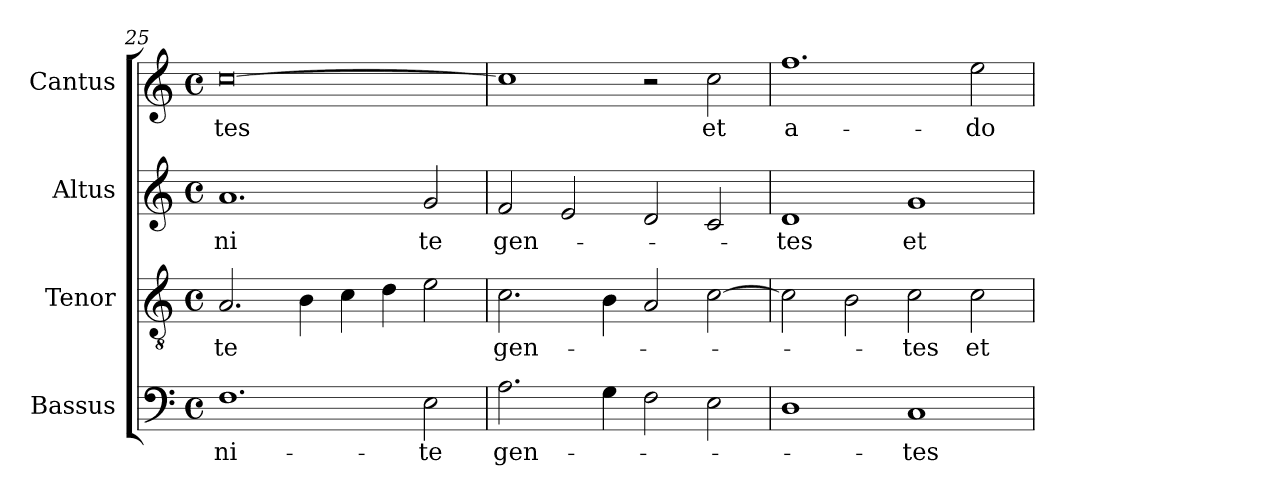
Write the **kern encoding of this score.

**kern	**text	**kern	**text	**kern	**text	**kern	**text
*part4	*part4	*part3	*part3	*part2	*part2	*part1	*part1
*staff4	*staff4	*staff3	*staff3	*staff2	*staff2	*staff1	*staff1
*I"Bassus	*	*I"Tenor	*	*I"Altus	*	*I"Cantus	*
*clefF4	*	*clefGv2	*	*clefG2	*	*clefG2	*
*M4/4	*	*M4/4	*	*M4/4	*	*M4/4	*
*met(c)	*	*met(c)	*	*met(c)	*	*met(c)	*
=25	=25	=25	=25	=25	=25	=25	=25
!	!LO:LY:b:cj	!	!LO:LY:b:cj	!	!LO:LY:b:cj	!	!LO:LY:b:cj
1.F	-ni-	2.A/	te	1.a	ni	[<0cc	-tes
.	.	4B\	.	.	.	.	.
.	.	4c\	.	.	.	.	.
.	.	4d\	.	.	.	.	.
!	!LO:LY:b:cj	!	!	!	!LO:LY:b:cj	!	!
2E\	-te	2e\	.	2g/	te	.	.
!!LO:PB:g=z
=26	=26	=26	=26	=26	=26	=26	=26
!	!LO:LY:b	!	!LO:LY:b	!	!LO:LY:b	!	!
2.A\	gen-	2.c\	gen-	2f/	gen-	1cc]	.
.	.	.	.	2e/	.	.	.
4G\	.	4B\	.	.	.	.	.
2F\	.	2A/	.	2d/	.	2r	.
!	!	!	!	!	!	!	!LO:LY:b:cj
2E\	.	[>2c\	.	2c/	.	2cc\	et
=27	=27	=27	=27	=27	=27	=27	=27
!	!	!	!	!	!LO:LY:b:cj	!	!LO:LY:b:cj
1D	.	2c\]	.	1d	-tes	1.ff	a-
.	.	2B\	.	.	.	.	.
!	!LO:LY:b:cj	!	!LO:LY:b:cj	!	!LO:LY:b:cj	!	!
1C	-tes	2c\	-tes	1g	et	.	.
!	!	!	!LO:LY:b:cj	!	!	!	!LO:LY:b:cj
.	.	2c\	et	.	.	2ee\	-do-
=	=	=	=	=	=	=	=
*-	*-	*-	*-	*-	*-	*-	*-
